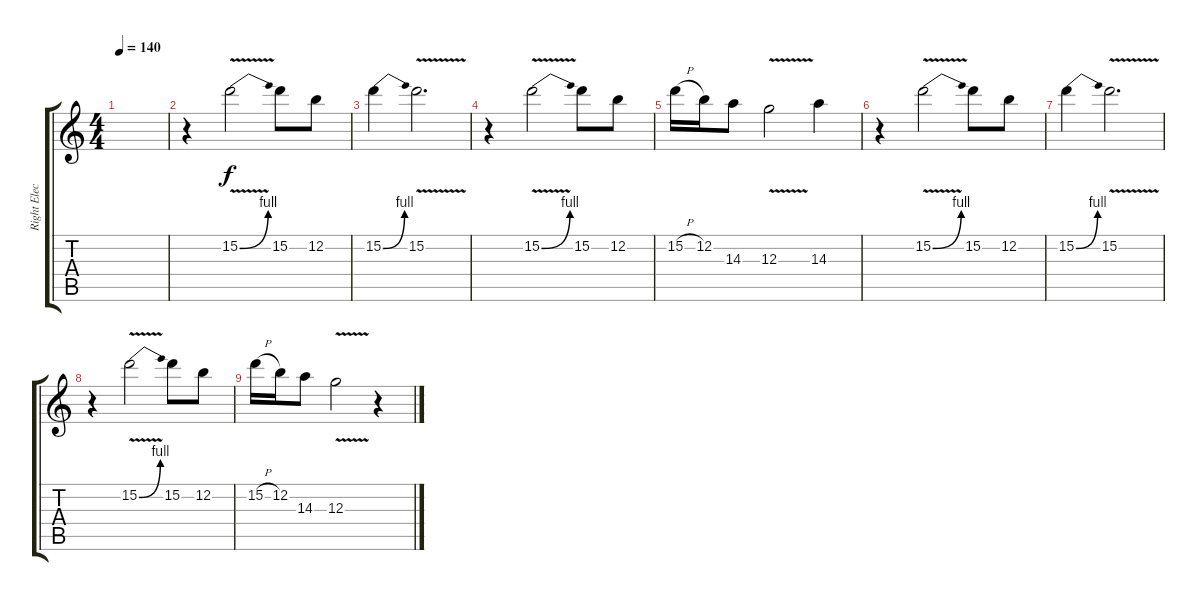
\track ("Right Electric" "Right Elec") {instrument overdrivenguitar}
\staff {score tabs}
\tuning (E4 B3 G3 D3 A2 E2) {hide}
\ts (4 4)
\tempo 140
\clef g2
\ks c
|
r.4 15.2{be (bend 0 0 60 4) v}.2 15.2.8 12.2.8 |
15.2{be (bend 0 0 60 4)}.4 15.2{v}.2{d} |
r.4 15.2{be (bend 0 0 60 4) v}.2 15.2.8 12.2.8 |
15.2{h}.16 12.2.16 14.3.8 12.3{v}.2 14.3.4 |
r.4 15.2{be (bend 0 0 60 4) v}.2 15.2.8 12.2.8 |
15.2{be (bend 0 0 60 4)}.4 15.2{v}.2{d} |
r.4 15.2{be (bend 0 0 60 4) v}.2 15.2.8 12.2.8 |
15.2{h}.16 12.2.16 14.3.8 12.3{v}.2 r.4
